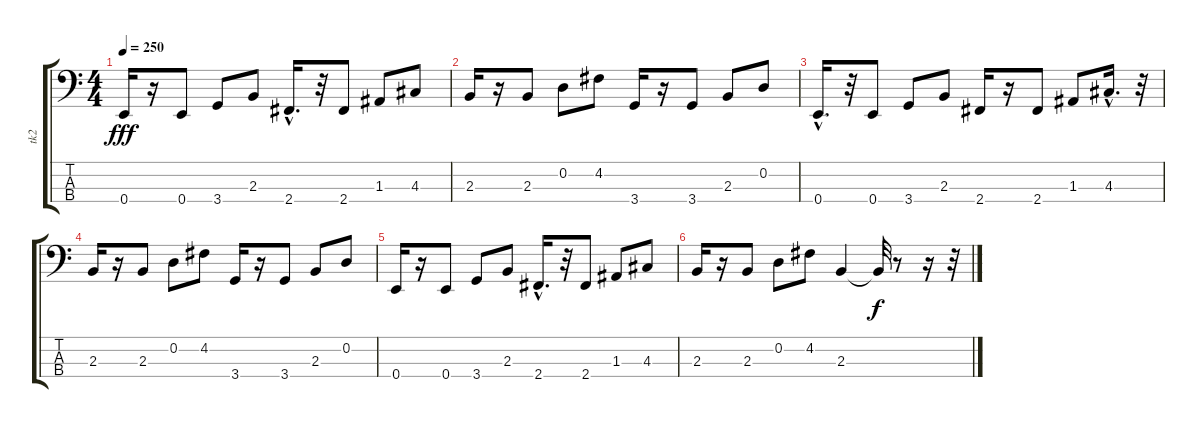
\track ("tk2" "tk2") {instrument electricbassfinger}
\staff {score tabs}
\tuning (G2 D2 A1 E1) {hide}
\ts (4 4)
\tempo 250
\clef f4
\ks c
0.4.16{dy fff} r.16 0.4.8 3.4.8 2.3.8 2.4{hac}.16{d} r.32 2.4.8 1.3.8 4.3.8 |
2.3.16 r.16 2.3.8 0.2.8 4.2.8 3.4.16 r.16 3.4.8 2.3.8 0.2.8 |
0.4{hac}.16{d} r.32 0.4.8 3.4.8 2.3.8 2.4.16 r.16 2.4.8 1.3.8 4.3{hac}.16{d} r.32 |
2.3.16 r.16 2.3.8 0.2.8 4.2.8 3.4.16 r.16 3.4.8 2.3.8 0.2.8 |
0.4.16 r.16 0.4.8 3.4.8 2.3.8 2.4{hac}.16{d} r.32 2.4.8 1.3.8 4.3.8 |
2.3.16 r.16 2.3.8 0.2.8 4.2.8 2.3.4 2.3{t}.32{dy f} r.8 r.16 r.32
